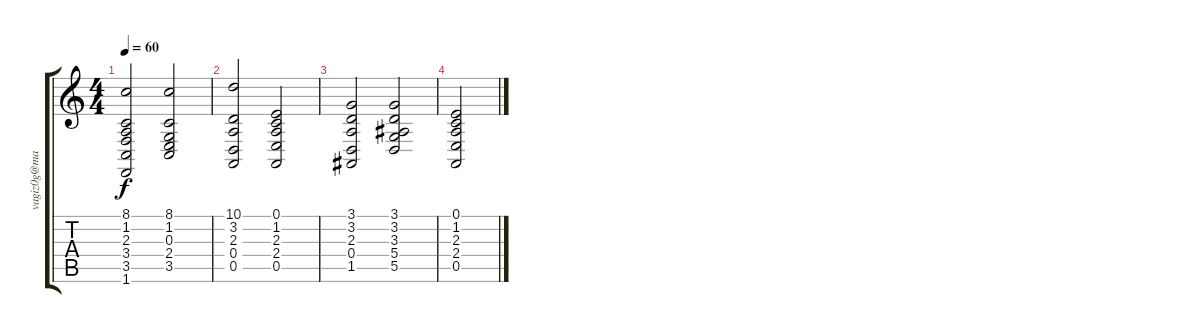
\track ("" "vagiz0g@ma") {instrument pad2warm}
\staff {score tabs}
\tuning (E4 B3 G3 D3 A2 E2) {hide}
\ts (4 4)
\tempo 60
\clef g2
\ks c
(8.1 1.2 2.3 3.4 3.5 1.6).2{dy f} (8.1 1.2 0.3 2.4 3.5).2 |
(10.1 3.2 2.3 0.4 0.5).2 (0.1 1.2 2.3 2.4 0.5).2 |
(3.1 3.2 2.3 0.4 1.5).2 (3.1 3.2 3.3 5.4 5.5).2 |
(0.1 1.2 2.3 2.4 0.5).2
